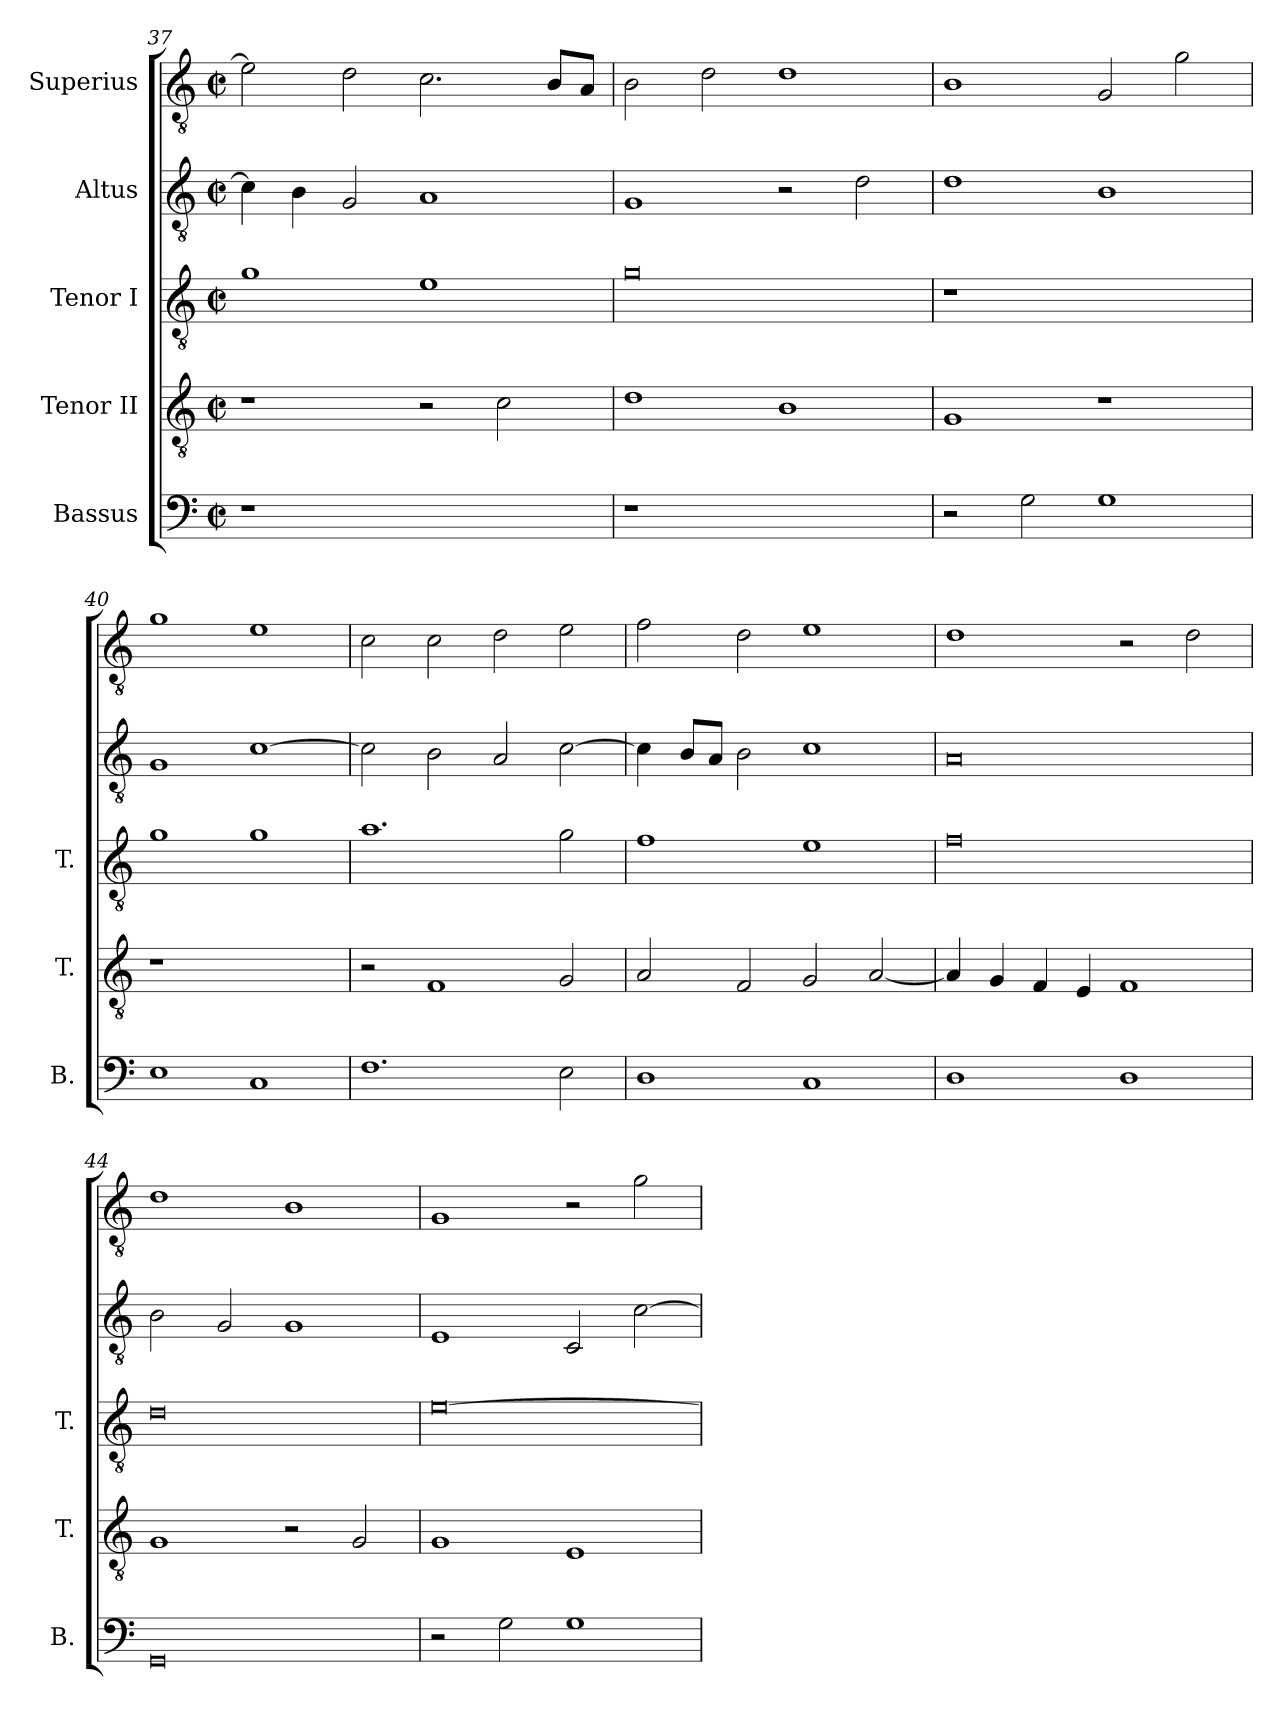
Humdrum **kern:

**kern	**kern	**kern	**kern	**kern
*part5	*part4	*part3	*part2	*part1
*staff5	*staff4	*staff3	*staff2	*staff1
*I"Bassus	*I"Tenor II	*I"Tenor I	*I"Altus	*I"Superius
*I'B.	*I'T.	*I'T.	*	*
!!LO:LB:g=z
*clefF4	*clefGv2	*clefGv2	*clefGv2	*clefGv2
*	*ITrd7c12	*ITrd7c12	*ITrd7c12	*ITrd7c12
*k[]	*k[]	*k[]	*k[]	*k[]
*C:	*C:	*C:	*C:	*C:
*M2/2	*M2/2	*M2/2	*M2/2	*M2/2
*met(c|)	*met(c|)	*met(c|)	*met(c|)	*met(c|)
=37	=37	=37	=37	=37
!LO:N:vis=1	!	!	!	!
1r	1r	1Gi	4Ci\]	2Ei\]
.	.	.	4BBi\	.
.	.	.	2GGi/	2Di\
1ryy	2r	1Ei	1AAi	2.Ci\
.	2Ci\	.	.	.
.	.	.	.	8BBi/L
.	.	.	.	8AAi/J
=38	=38	=38	=38	=38
!LO:N:vis=1	!	!	!	!
1r	1Di	0Gi	1GGi	2BBi\
.	.	.	.	2Di\
1ryy	1BBi	.	2r	1Di
.	.	.	2Di\	.
=39	=39	=39	=39	=39
!	!	!LO:N:vis=1	!	!
2r	1GGi	1r	1Di	1BBi
2Gi\	.	.	.	.
1Gi	1r	1ryy	1BBi	2GGi/
.	.	.	.	2Gi\
=40	=40	=40	=40	=40
!	!LO:N:vis=1	!	!	!
1Ei	1r	1Gi	1GGi	1Gi
1Ci	1ryy	1Gi	[>1Ci	1Ei
=41	=41	=41	=41	=41
1.Fi	2r	1.Ai	2Ci\]	2Ci\
.	1FFi	.	2BBi\	2Ci\
.	.	.	2AAi/	2Di\
2Ei\	2GGi/	2Gi\	[>2Ci\	2Ei\
!!LO:PB:g=z
=42	=42	=42	=42	=42
1Di	2AAi/	1Fi	4Ci\]	2Fi\
.	.	.	8BBi/L	.
.	.	.	8AAi/J	.
.	2FFi/	.	2BBi\	2Di\
1Ci	2GGi/	1Ei	1Ci	1Ei
.	[<2AAi/	.	.	.
=43	=43	=43	=43	=43
1Di	4AAi/]	0Fi	0AAi	1Di
.	4GGi/	.	.	.
.	4FFi/	.	.	.
.	4EEi/	.	.	.
1Di	1FFi	.	.	2r
.	.	.	.	2Di\
=44	=44	=44	=44	=44
0GGi	1GGi	0Di	2BBi\	1Di
.	.	.	2GGi/	.
.	2r	.	1GGi	1BBi
.	2GGi/	.	.	.
=45	=45	=45	=45	=45
2r	1GGi	[>0Ei	1EEi	1GGi
2Gi\	.	.	.	.
1Gi	1EEi	.	2CCi/	2r
.	.	.	[>2Ci\	2Gi\
=	=	=	=	=
*-	*-	*-	*-	*-
